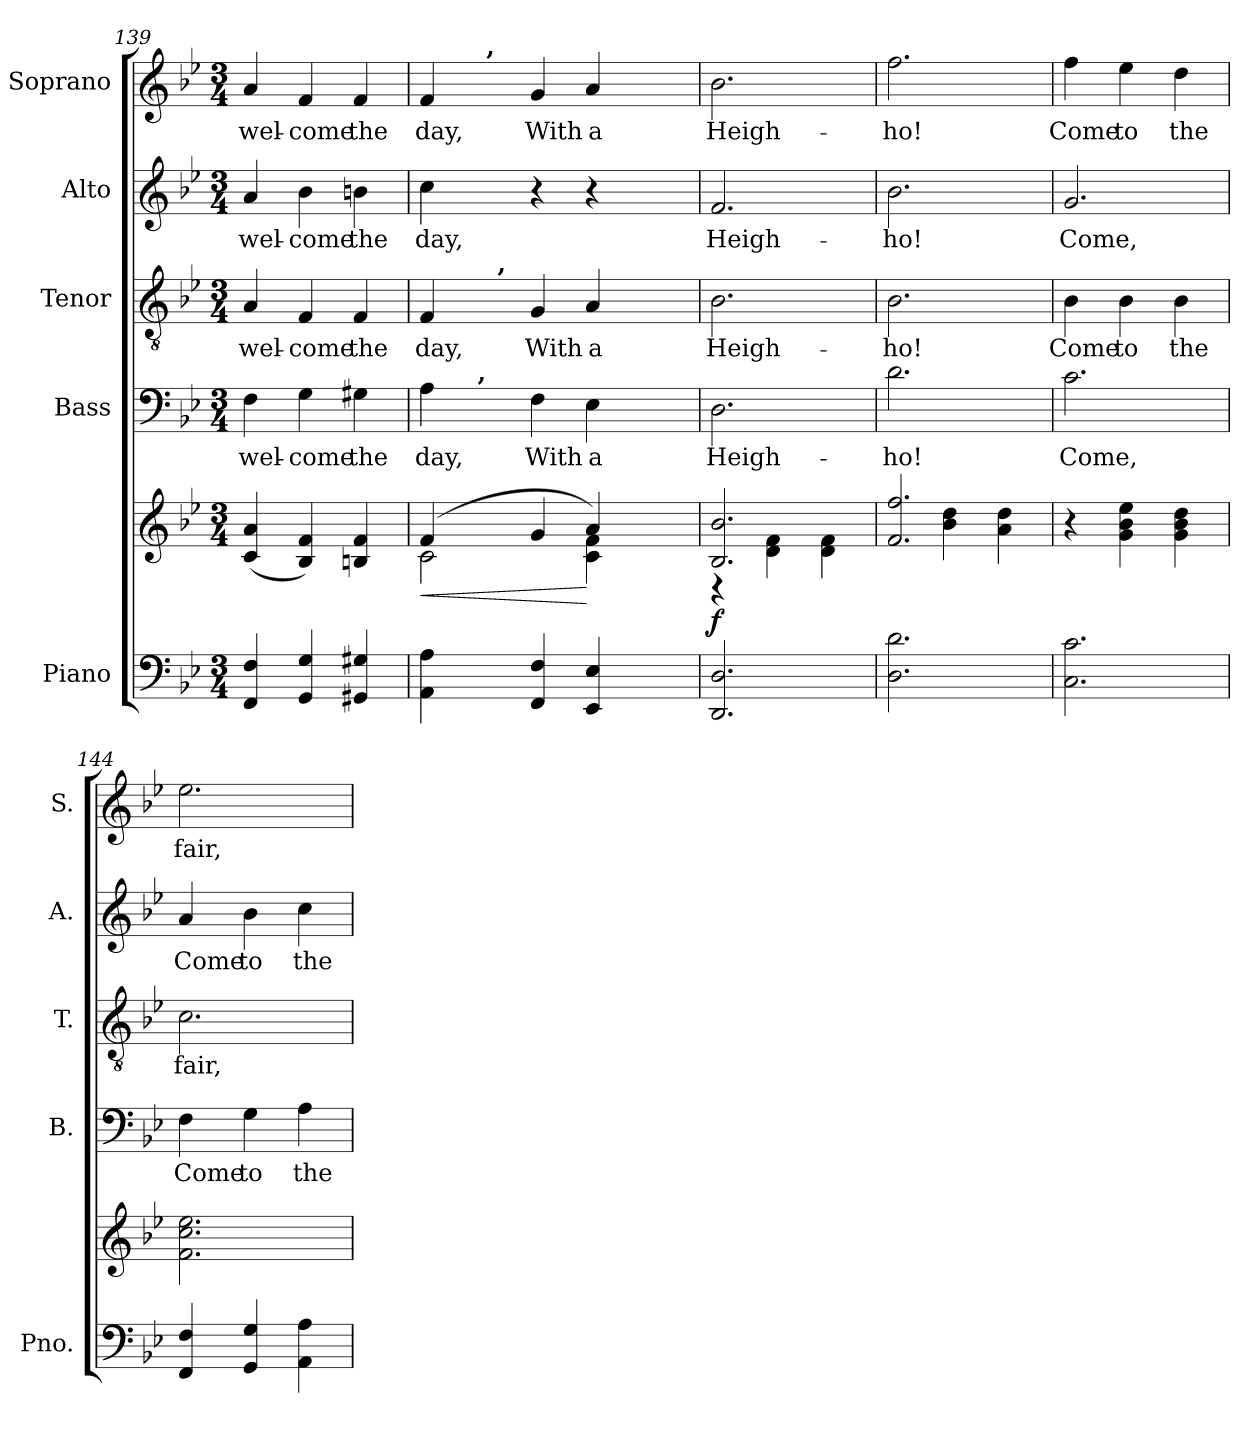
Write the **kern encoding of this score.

**kern	**kern	**dynam	**kern	**text	**kern	**text	**kern	**text	**kern	**text
*part5	*part5	*part5	*part4	*part4	*part3	*part3	*part2	*part2	*part1	*part1
*staff6	*staff5	*staff5/6	*staff4	*staff4	*staff3	*staff3	*staff2	*staff2	*staff1	*staff1
*I"Piano	*	*	*I"Bass	*	*I"Tenor	*	*I"Alto	*	*I"Soprano	*
*I'Pno.	*	*	*I'B.	*	*I'T.	*	*I'A.	*	*I'S.	*
*clefF4	*clefG2	*	*clefF4	*	*clefGv2	*	*clefG2	*	*clefG2	*
*	*	*	*	*	*ITrd7c12	*	*	*	*	*
*k[b-e-]	*k[b-e-]	*	*k[b-e-]	*	*k[b-e-]	*	*k[b-e-]	*	*k[b-e-]	*
*B-:	*B-:	*	*B-:	*	*B-:	*	*B-:	*	*B-:	*
*M3/4	*M3/4	*	*M3/4	*	*M3/4	*	*M3/4	*	*M3/4	*
=139	=139	=139	=139	=139	=139	=139	=139	=139	=139	=139
!	!	!	!	!LO:LY:b:color=#000000	!	!	!	!	!	!
!	!	!	!	!	!	!LO:LY:b:color=#000000	!	!	!	!
!	!	!	!	!	!	!	!	!LO:LY:b:color=#000000	!	!
!	!	!	!	!	!	!	!	!	!	!LO:LY:b:color=#000000
4FFi/ 4Fi	(4ci/ 4ai	.	4Fi\	wel-	4AAi/	wel-	4ai/	wel-	4ai/	wel-
!	!	!	!	!LO:LY:b:color=#000000	!	!	!	!	!	!
!	!	!	!	!	!	!LO:LY:b:color=#000000	!	!	!	!
!	!	!	!	!	!	!	!	!LO:LY:b:color=#000000	!	!
!	!	!	!	!	!	!	!	!	!	!LO:LY:b:color=#000000
4GGi/ 4Gi	4B-i/ 4fi)	.	4Gi\	-come	4FFi/	-come	4b-i\	-come	4fi/	-come
!	!	!	!	!LO:LY:b:color=#000000	!	!	!	!	!	!
!	!	!	!	!	!	!LO:LY:b:color=#000000	!	!	!	!
!	!	!	!	!	!	!	!	!LO:LY:b:color=#000000	!	!
!	!	!	!	!	!	!	!	!	!	!LO:LY:b:color=#000000
4GG#Xi/ 4G#Xi	4Bni/ 4fi	.	4G#Xi\	the	4FFi/	the	4bni\	the	4fi/	the
=140	=140	=140	=140	=140	=140	=140	=140	=140	=140	=140
*	*^	*	*	*	*	*	*	*	*	*
!	!	!	!LO:HP:b	!	!	!	!	!	!	!	!
!	!	!	!	!	!LO:LY:b:color=#000000	!	!	!	!	!	!
!	!	!	!	!	!	!	!LO:LY:b:color=#000000	!	!	!	!
!	!	!	!	!	!	!	!	!	!LO:LY:b:color=#000000	!	!
!	!	!	!	!	!	!	!	!	!	!	!LO:LY:b:color=#000000
*	*	*	*	*^	*	*^	*	*	*	*^	*
4AAi\ 4Ai	(4fi/	2ci\	<	4Ai\	16ryy	day,	4FFi/	8ryy	day,	4cci\	day,	4fi/	8ryy	day,
.	.	.	.	.	32ryy	.	.	.	.	.	.	.	.	.
.	.	.	.	.	64ryy	.	.	.	.	.	.	.	.	.
.	.	.	.	.	128ryy	.	.	.	.	.	.	.	.	.
.	.	.	.	.	1024ryy	.	.	.	.	.	.	.	.	.
!	!	!	!	!	!LO:TX:a:B:t=,	!	!	!	!	!	!	!	!	!
.	.	.	.	.	2ryy	.	.	.	.	.	.	.	.	.
.	.	.	.	.	.	.	.	64ryy	.	.	.	.	512ryy	.
!	!	!	!	!	!	!	!	!	!	!	!	!	!LO:TX:a:B:t=,	!
.	.	.	.	.	.	.	.	.	.	.	.	.	2ryy	.
.	.	.	.	.	.	.	.	1024ryy	.	.	.	.	.	.
!	!	!	!	!	!	!	!	!LO:TX:a:B:t=,	!	!	!	!	!	!
.	.	.	.	.	.	.	.	2ryy	.	.	.	.	.	.
!	!	!	!	!	!	!LO:LY:b:color=#000000	!	!	!	!	!	!	!	!
!	!	!	!	!	!	!	!	!	!LO:LY:b:color=#000000	!	!	!	!	!
!	!	!	!	!	!	!	!	!	!	!	!	!	!	!LO:LY:b:color=#000000
4FFi/ 4Fi	4gi/	.	.	4Fi\	.	With	4GGi/	.	With	4r	.	4gi/	.	With
!	!	!	!	!	!	!LO:LY:b:color=#000000	!	!	!	!	!	!	!	!
!	!	!	!	!	!	!	!	!	!LO:LY:b:color=#000000	!	!	!	!	!
!	!	!	!	!	!	!	!	!	!	!	!	!	!	!LO:LY:b:color=#000000
4EE-i/ 4E-i	4ai/)	4ci\ 4fi	[	4E-i\	.	a	4AAi/	.	a	4r	.	4ai/	.	a
.	.	.	.	.	8ryy	.	.	.	.	.	.	.	.	.
.	.	.	.	.	.	.	.	.	.	.	.	.	16ryy	.
.	.	.	.	.	.	.	.	16ryy	.	.	.	.	.	.
.	.	.	.	.	.	.	.	.	.	.	.	.	32ryy	.
.	.	.	.	.	.	.	.	32ryy	.	.	.	.	.	.
.	.	.	.	.	.	.	.	.	.	.	.	.	64...ryy	.
.	.	.	.	.	.	.	.	128...ryy	.	.	.	.	.	.
.	.	.	.	.	256..ryy	.	.	.	.	.	.	.	.	.
*	*	*	*	*v	*v	*	*	*	*	*	*	*v	*v	*
*	*	*	*	*	*	*v	*v	*	*	*	*	*
=141	=141	=141	=141	=141	=141	=141	=141	=141	=141	=141	=141
*	*	*	*	*^	*	*^	*	*	*	*^	*
!	!	!	!	!	!	!LO:LY:b:color=#000000	!	!	!	!	!	!	!	!
*	*	*	*	*v	*v	*	*	*	*	*	*	*v	*v	*
*	*	*	*	*	*	*v	*v	*	*	*	*	*
*	*	*	*	*^	*	*^	*	*	*	*^	*
!	!	!	!	!	!	!	!	!	!LO:LY:b:color=#000000	!	!	!	!	!
*	*	*	*	*v	*v	*	*	*	*	*	*	*v	*v	*
*	*	*	*	*	*	*v	*v	*	*	*	*	*
*	*	*	*	*^	*	*^	*	*	*	*^	*
!	!	!	!	!	!	!	!	!	!	!	!LO:LY:b:color=#000000	!	!	!
*	*	*	*	*v	*v	*	*	*	*	*	*	*v	*v	*
*	*	*	*	*	*	*v	*v	*	*	*	*	*
*	*	*	*	*^	*	*^	*	*	*	*^	*
!	!	!	!	!	!	!	!	!	!	!	!	!	!	!LO:LY:b:color=#000000
*	*	*	*	*v	*v	*	*	*	*	*	*	*v	*v	*
*	*	*	*	*	*	*v	*v	*	*	*	*	*
2.DDi/ 2.Di	2.B-i/ 2.b-i	4r	f	2.Di\	Heigh-	2.BB-i\	Heigh-	2.fi/	Heigh-	2.b-i\	Heigh-
.	.	4di\ 4fi	.	.	.	.	.	.	.	.	.
.	.	4di\ 4fi	.	.	.	.	.	.	.	.	.
=142	=142	=142	=142	=142	=142	=142	=142	=142	=142	=142	=142
!	!	!	!	!	!LO:LY:b:color=#000000	!	!	!	!	!	!
!	!	!	!	!	!	!	!LO:LY:b:color=#000000	!	!	!	!
!	!	!	!	!	!	!	!	!	!LO:LY:b:color=#000000	!	!
!	!	!	!	!	!	!	!	!	!	!	!LO:LY:b:color=#000000
2.Di\ 2.di	2.fi/ 2.ffi	4ryy	.	2.di\	-ho!	2.BB-i\	-ho!	2.b-i\	-ho!	2.ffi\	-ho!
.	.	4b-i\ 4ddi	.	.	.	.	.	.	.	.	.
.	.	4ai\ 4ddi	.	.	.	.	.	.	.	.	.
*	*v	*v	*	*	*	*	*	*	*	*	*
!!LO:PB:g=z
=143	=143	=143	=143	=143	=143	=143	=143	=143	=143	=143
*	*^	*	*	*	*	*	*	*	*	*
!	!	!	!	!	!LO:LY:b:color=#000000	!	!	!	!	!	!
*	*v	*v	*	*	*	*	*	*	*	*	*
*	*^	*	*	*	*	*	*	*	*	*
!	!	!	!	!	!	!	!LO:LY:b:color=#000000	!	!	!	!
*	*v	*v	*	*	*	*	*	*	*	*	*
*	*^	*	*	*	*	*	*	*	*	*
!	!	!	!	!	!	!	!	!	!LO:LY:b:color=#000000	!	!
*	*v	*v	*	*	*	*	*	*	*	*	*
*	*^	*	*	*	*	*	*	*	*	*
!	!	!	!	!	!	!	!	!	!	!	!LO:LY:b:color=#000000
*	*v	*v	*	*	*	*	*	*	*	*	*
2.Ci\ 2.ci	4r	.	2.ci\	Come,	4BB-i\	Come	2.gi/	Come,	4ffi\	Come
!	!	!	!	!	!	!LO:LY:b:color=#000000	!	!	!	!
!	!	!	!	!	!	!	!	!	!	!LO:LY:b:color=#000000
.	4gi\ 4b-i 4ee-i	.	.	.	4BB-i\	to	.	.	4ee-i\	to
!	!	!	!	!	!	!LO:LY:b:color=#000000	!	!	!	!
!	!	!	!	!	!	!	!	!	!	!LO:LY:b:color=#000000
.	4gi\ 4b-i 4ddi	.	.	.	4BB-i\	the	.	.	4ddi\	the
=144	=144	=144	=144	=144	=144	=144	=144	=144	=144	=144
!	!	!	!	!LO:LY:b:color=#000000	!	!	!	!	!	!
!	!	!	!	!	!	!LO:LY:b:color=#000000	!	!	!	!
!	!	!	!	!	!	!	!	!LO:LY:b:color=#000000	!	!
!	!	!	!	!	!	!	!	!	!	!LO:LY:b:color=#000000
4FFi/ 4Fi	2.fi\ 2.cci 2.ee-i	.	4Fi\	Come	2.Ci\	fair,	4ai/	Come	2.ee-i\	fair,
!	!	!	!	!LO:LY:b:color=#000000	!	!	!	!	!	!
!	!	!	!	!	!	!	!	!LO:LY:b:color=#000000	!	!
4GGi/ 4Gi	.	.	4Gi\	to	.	.	4b-i\	to	.	.
!	!	!	!	!LO:LY:b:color=#000000	!	!	!	!	!	!
!	!	!	!	!	!	!	!	!LO:LY:b:color=#000000	!	!
4AAi\ 4Ai	.	.	4Ai\	the	.	.	4cci\	the	.	.
=	=	=	=	=	=	=	=	=	=	=
*-	*-	*-	*-	*-	*-	*-	*-	*-	*-	*-
